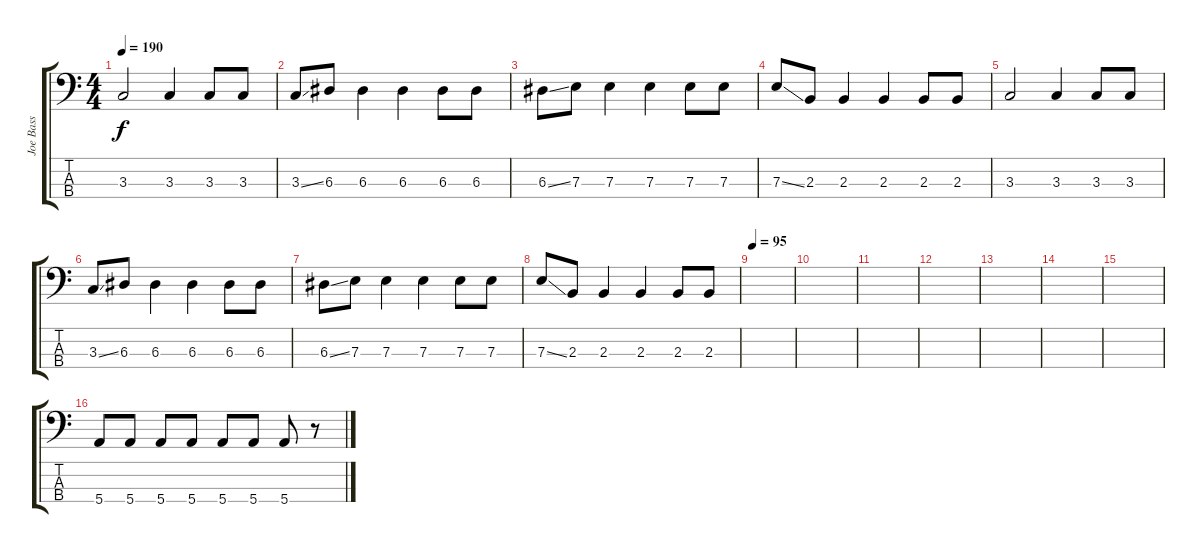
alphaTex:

\track ("Joe Bass" "Joe Bass") {instrument electricbasspick}
\staff {score tabs}
\tuning (G2 D2 A1 E1) {hide}
\ts (4 4)
\tempo 190
\clef f4
\ks c
3.3.2{dy f} 3.3.4 3.3.8 3.3.8 |
3.3{ss}.8 6.3.8 6.3.4 6.3.4 6.3.8 6.3.8 |
6.3{ss}.8 7.3.8 7.3.4 7.3.4 7.3.8 7.3.8 |
7.3{ss}.8 2.3.8 2.3.4 2.3.4 2.3.8 2.3.8 |
3.3.2 3.3.4 3.3.8 3.3.8 |
3.3{ss}.8 6.3.8 6.3.4 6.3.4 6.3.8 6.3.8 |
6.3{ss}.8 7.3.8 7.3.4 7.3.4 7.3.8 7.3.8 |
7.3{ss}.8 2.3.8 2.3.4 2.3.4 2.3.8 2.3.8 |
\tempo 95
|
|
|
|
|
|
|
5.4.8 5.4.8 5.4.8 5.4.8 5.4.8 5.4.8 5.4.8 r.8
